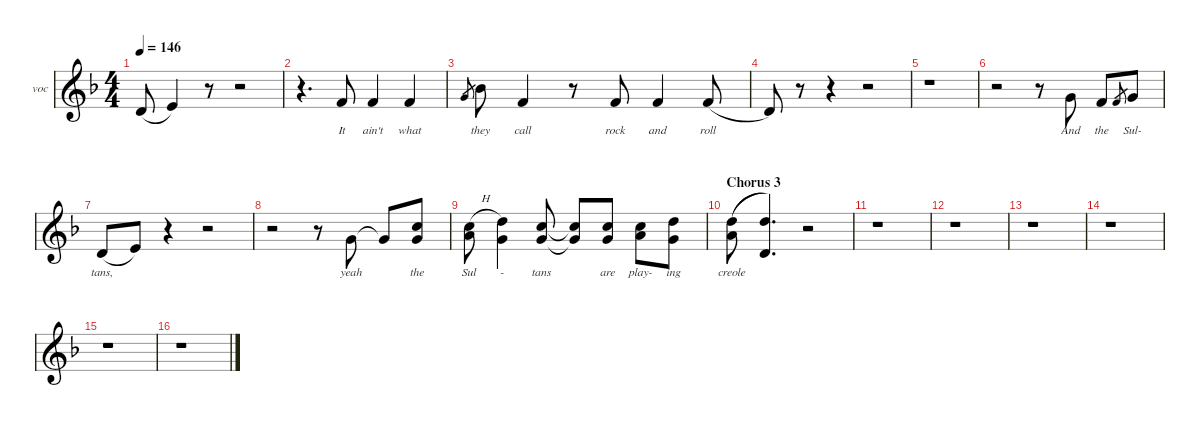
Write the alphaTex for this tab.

\hideDynamics
\bracketExtendMode nobrackets
\firstSystemTrackNameOrientation horizontal
\otherSystemsTrackNameOrientation horizontal
\track ("Mark - Vocal" "voc") {instrument clavinet}
\staff {score}
\tuning (E4 B3 G3 D3 A2 E2)
\displaytranspose 12
\ts (4 4)
\scale
0.657778
\tempo 146
\accidentals auto
\clef g2
\ottava regular
\simile none
\ks dminor
5.5{t acc forcenatural}.8{dy mp legatoorigin beam Up} 2.4{acc forcenatural}.4{beam Up} r.8{beam Up} r.2{beam Up} |
\scale
1.25114 r.4{d beam Down} 3.4{acc forcenatural}.8{lyrics (0 "It") lyrics (1 "") lyrics (2 "") lyrics (3 "") lyrics (4 "") beam Up} 3.4{acc forcenatural}.4{lyrics (0 "ain't") lyrics (1 "") lyrics (2 "") lyrics (3 "") lyrics (4 "") beam Up} 3.4{acc forcenatural}.4{lyrics (0 "what") lyrics (1 "") lyrics (2 "") lyrics (3 "") lyrics (4 "") beam Up} |
5.4{acc forcenatural}.8{gr beam Up} 3.3{acc b}.8{lyrics (0 "they") lyrics (1 "") lyrics (2 "") lyrics (3 "") lyrics (4 "") beam Down} 3.4{acc forcenatural}.4{lyrics (0 "call") lyrics (1 "") lyrics (2 "") lyrics (3 "") lyrics (4 "") beam Up} r.8{beam Up} 3.4{acc forcenatural}.8{lyrics (0 "rock") lyrics (1 "") lyrics (2 "") lyrics (3 "") lyrics (4 "") beam Up} 3.4{acc forcenatural}.4{lyrics (0 "and") lyrics (1 "") lyrics (2 "") lyrics (3 "") lyrics (4 "") beam Up} 3.4{acc forcenatural}.8{lyrics (0 "roll") lyrics (1 "") lyrics (2 "") lyrics (3 "") lyrics (4 "") legatoorigin beam Up} |
5.5{acc forcenatural}.8{beam Up} r.8{beam Up} r.4{beam Up} r.2{beam Up} |
r.1{beam Down} |
r.2{beam Down} r.8{beam Down} 5.4{acc forcenatural}.8{lyrics (0 "And") lyrics (1 "") lyrics (2 "") lyrics (3 "") lyrics (4 "") beam Up} 3.4{acc forcenatural}.8{lyrics (0 "the") lyrics (1 "") lyrics (2 "") lyrics (3 "") lyrics (4 "") beam Up} 3.4{acc forcenatural}.8{gr beam Up} 5.4{acc forcenatural}.8{lyrics (0 "Sul-") lyrics (1 "") lyrics (2 "") lyrics (3 "") lyrics (4 "") beam Up} |
5.5{acc forcenatural}.8{lyrics (0 "tans,") lyrics (1 "") lyrics (2 "") lyrics (3 "") lyrics (4 "") legatoorigin beam Up} 2.4{acc forcenatural}.8{beam Up} r.4{beam Up} r.2{beam Up} |
r.2{beam Down} r.8{beam Down} 5.4{acc forcenatural}.8{lyrics (0 "yeah") lyrics (1 "") lyrics (2 "") lyrics (3 "") lyrics (4 "") beam Up} 5.4{t acc forcenatural}.8{beam Up} (5.4{acc forcenatural} 1.2{acc forcenatural}).8{lyrics (0 "the") lyrics (1 "") lyrics (2 "") lyrics (3 "") lyrics (4 "") dy mf beam Up} |
\scale
1.22166 (1.2{h acc forcenatural} 2.3{acc forcenatural}).8{lyrics (0 "Sul") lyrics (1 "") lyrics (2 "") lyrics (3 "") lyrics (4 "") beam Down} (3.2{acc forcenatural} 5.4{acc forcenatural}).4{lyrics (0 "-") lyrics (1 "") lyrics (2 "") lyrics (3 "") lyrics (4 "") beam Down} (1.2{acc forcenatural} 5.4{acc forcenatural}).8{lyrics (0 "tans") lyrics (1 "") lyrics (2 "") lyrics (3 "") lyrics (4 "") beam Up} (1.2{t acc forcenatural} 5.4{t acc forcenatural}).8{beam Up} (1.2{acc forcenatural} 5.4{acc forcenatural}).8{lyrics (0 "are") lyrics (1 "") lyrics (2 "") lyrics (3 "") lyrics (4 "") beam Up} (1.2{acc forcenatural} 2.3{acc forcenatural}).8{lyrics (0 "play-") lyrics (1 "") lyrics (2 "") lyrics (3 "") lyrics (4 "") beam Down} (3.2{acc forcenatural} 5.4{acc forcenatural}).8{lyrics (0 "ing") lyrics (1 "") lyrics (2 "") lyrics (3 "") lyrics (4 "") beam Down} |
\section ("" "Chorus 3")
\scale
0.99896 (2.3{acc forcenatural} 3.2{acc forcenatural}).8{lyrics (0 "creole") lyrics (1 "") lyrics (2 "") lyrics (3 "") lyrics (4 "") legatoorigin beam Down} (3.2{acc forcenatural} 5.5{acc forcenatural}).4{d beam Up} r.2{beam Up} |
\scale
0.779376 r.1{beam Down} |
r.1{beam Down} |
r.1{beam Down} |
r.1{beam Down} |
r.1{beam Down} |
r.1{beam Down}
